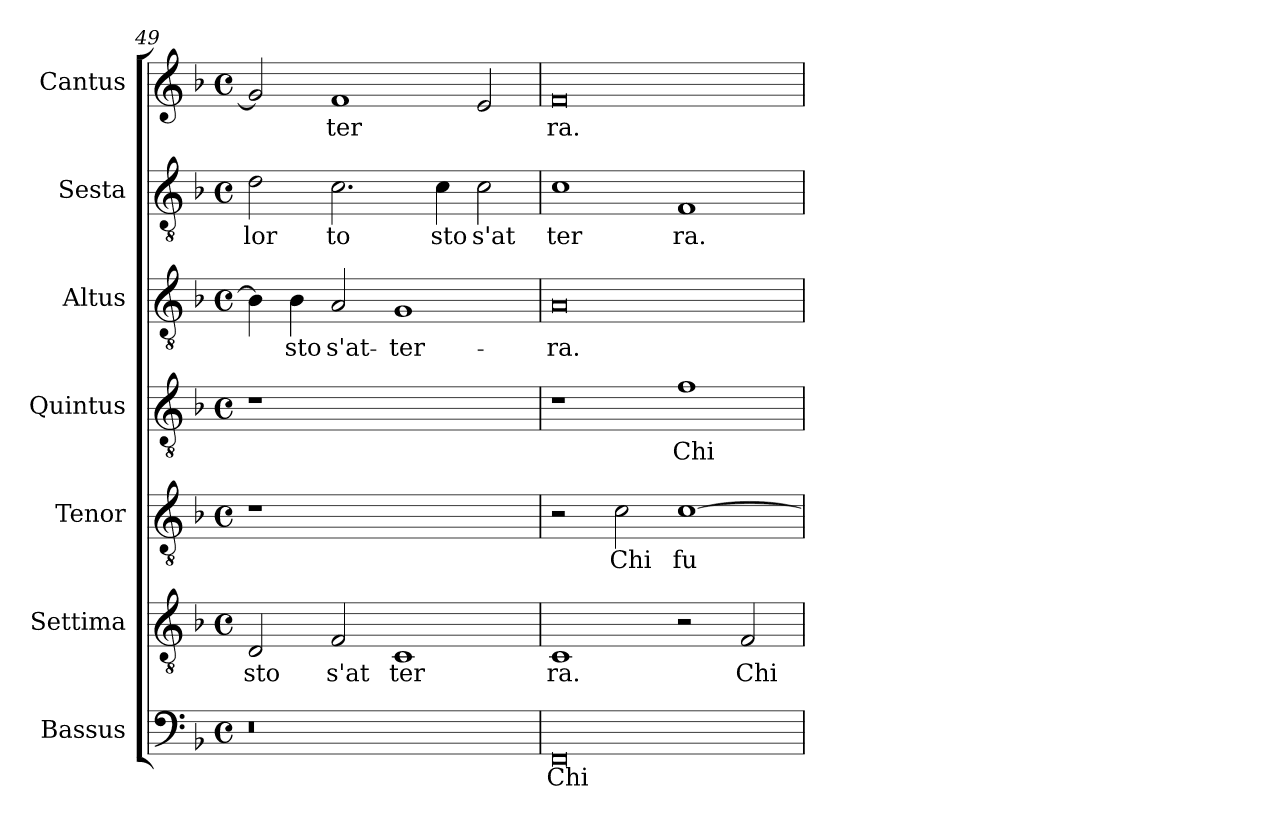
**kern	**text	**kern	**text	**kern	**text	**kern	**text	**kern	**text	**kern	**text	**kern	**text
*part7	*part7	*part6	*part6	*part5	*part5	*part4	*part4	*part3	*part3	*part2	*part2	*part1	*part1
*staff7	*staff7	*staff6	*staff6	*staff5	*staff5	*staff4	*staff4	*staff3	*staff3	*staff2	*staff2	*staff1	*staff1
*I"Bassus	*	*I"Settima	*	*I"Tenor	*	*I"Quintus	*	*I"Altus	*	*I"Sesta	*	*I"Cantus	*
*clefF4	*	*clefGv2	*	*clefGv2	*	*clefGv2	*	*clefGv2	*	*clefGv2	*	*clefG2	*
*k[b-]	*	*k[b-]	*	*k[b-]	*	*k[b-]	*	*k[b-]	*	*k[b-]	*	*k[b-]	*
*F:	*	*F:	*	*F:	*	*F:	*	*F:	*	*F:	*	*F:	*
*M4/4	*	*M4/4	*	*M4/4	*	*M4/4	*	*M4/4	*	*M4/4	*	*M4/4	*
*met(c)	*	*met(c)	*	*met(c)	*	*met(c)	*	*met(c)	*	*met(c)	*	*met(c)	*
=49	=49	=49	=49	=49	=49	=49	=49	=49	=49	=49	=49	=49	=49
!	!	!	!LO:LY:b:cj	!	!	!	!	!	!LO:LY:b:cj	!	!LO:LY:b:cj	!	!LO:LY:b:cj
0r	.	2D/	sto	1r	.	1r	.	4B-\]	--	2d\	lor	2g/]	.
!	!	!	!	!	!	!	!	!	!LO:LY:b:cj	!	!	!	!
.	.	.	.	.	.	.	.	4B-\	-sto	.	.	.	.
!	!	!	!LO:LY:b:cj	!	!	!	!	!	!LO:LY:b:cj	!	!LO:LY:b:cj	!	!LO:LY:b:cj
.	.	2F/	s'at	.	.	.	.	2A/	s'at-	2.c\	to	1f	ter
!	!	!	!LO:LY:b:cj	!	!	!	!	!	!LO:LY:b:cj	!	!	!	!
.	.	1C	ter	1ryy	.	1ryy	.	1G	-ter-	.	.	.	.
!	!	!	!	!	!	!	!	!	!	!	!LO:LY:b:cj	!	!
.	.	.	.	.	.	.	.	.	.	4c\	sto	.	.
!	!	!	!	!	!	!	!	!	!	!	!LO:LY:b:cj	!	!LO:LY:b:cj
.	.	.	.	.	.	.	.	.	.	2c\	s'at	2e/	.
=50	=50	=50	=50	=50	=50	=50	=50	=50	=50	=50	=50	=50	=50
!	!LO:LY:b:cj	!	!LO:LY:b:cj	!	!	!	!	!	!LO:LY:b:cj	!	!LO:LY:b:cj	!	!LO:LY:b:cj
0FF	Chi	1C	ra.	2r	.	1r	.	0A	-ra.	1c	ter	0f	ra.
!	!	!	!	!	!LO:LY:b:cj	!	!	!	!	!	!	!	!
.	.	.	.	2c\	Chi	.	.	.	.	.	.	.	.
!	!	!	!	!	!LO:LY:b:cj	!	!LO:LY:b:cj	!	!	!	!LO:LY:b:cj	!	!
.	.	2r	.	[>1c	fu	1f	Chi	.	.	1F	ra.	.	.
!	!	!	!LO:LY:b:cj	!	!	!	!	!	!	!	!	!	!
.	.	2F/	Chi	.	.	.	.	.	.	.	.	.	.
=	=	=	=	=	=	=	=	=	=	=	=	=	=
*-	*-	*-	*-	*-	*-	*-	*-	*-	*-	*-	*-	*-	*-
